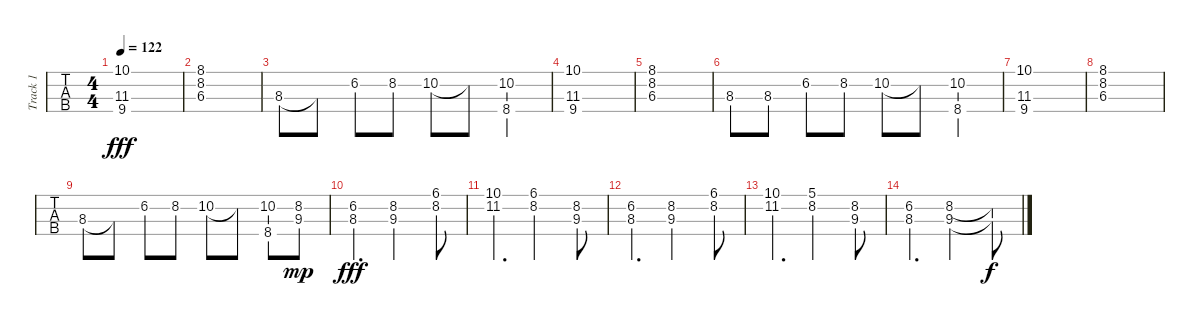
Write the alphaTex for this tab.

\track ("Track 1" "Track 1") {instrument acousticbass}
\staff {tabs}
\tuning (G2 D2 A1 E1) {hide}
\ts (4 4)
\tempo 122
\clef f4
\ks c
(10.1 11.3 9.4).1{dy fff} |
(8.1 8.2 6.3).1 |
8.3.8 8.3{t}.8 6.2.8 8.2.8 10.2.8 10.2{t}.8 (10.2 8.4).4 |
(10.1 11.3 9.4).1 |
(8.1 8.2 6.3).1 |
8.3.8 8.3.8 6.2.8 8.2.8 10.2.8 10.2{t}.8 (10.2 8.4).4 |
(10.1 11.3 9.4).1 |
(8.1 8.2 6.3).1 |
8.3.8 8.3{t}.8 6.2.8 8.2.8 10.2.8 10.2{t}.8 (10.2 8.4).8 (8.2 9.3).8{dy mp} |
(6.2 8.3).4{d dy fff} (8.2 9.3).2 (6.1 8.2).8 |
(10.1 11.2).4{d} (6.1 8.2).2 (8.2 9.3).8 |
(6.2 8.3).4{d} (8.2 9.3).2 (6.1 8.2).8 |
(10.1 11.2).4{d} (5.1 8.2).2 (8.2 9.3).8 |
(6.2 8.3).4{d} (8.2 9.3).2 (8.2{t} 9.3{t}).8{dy f}
